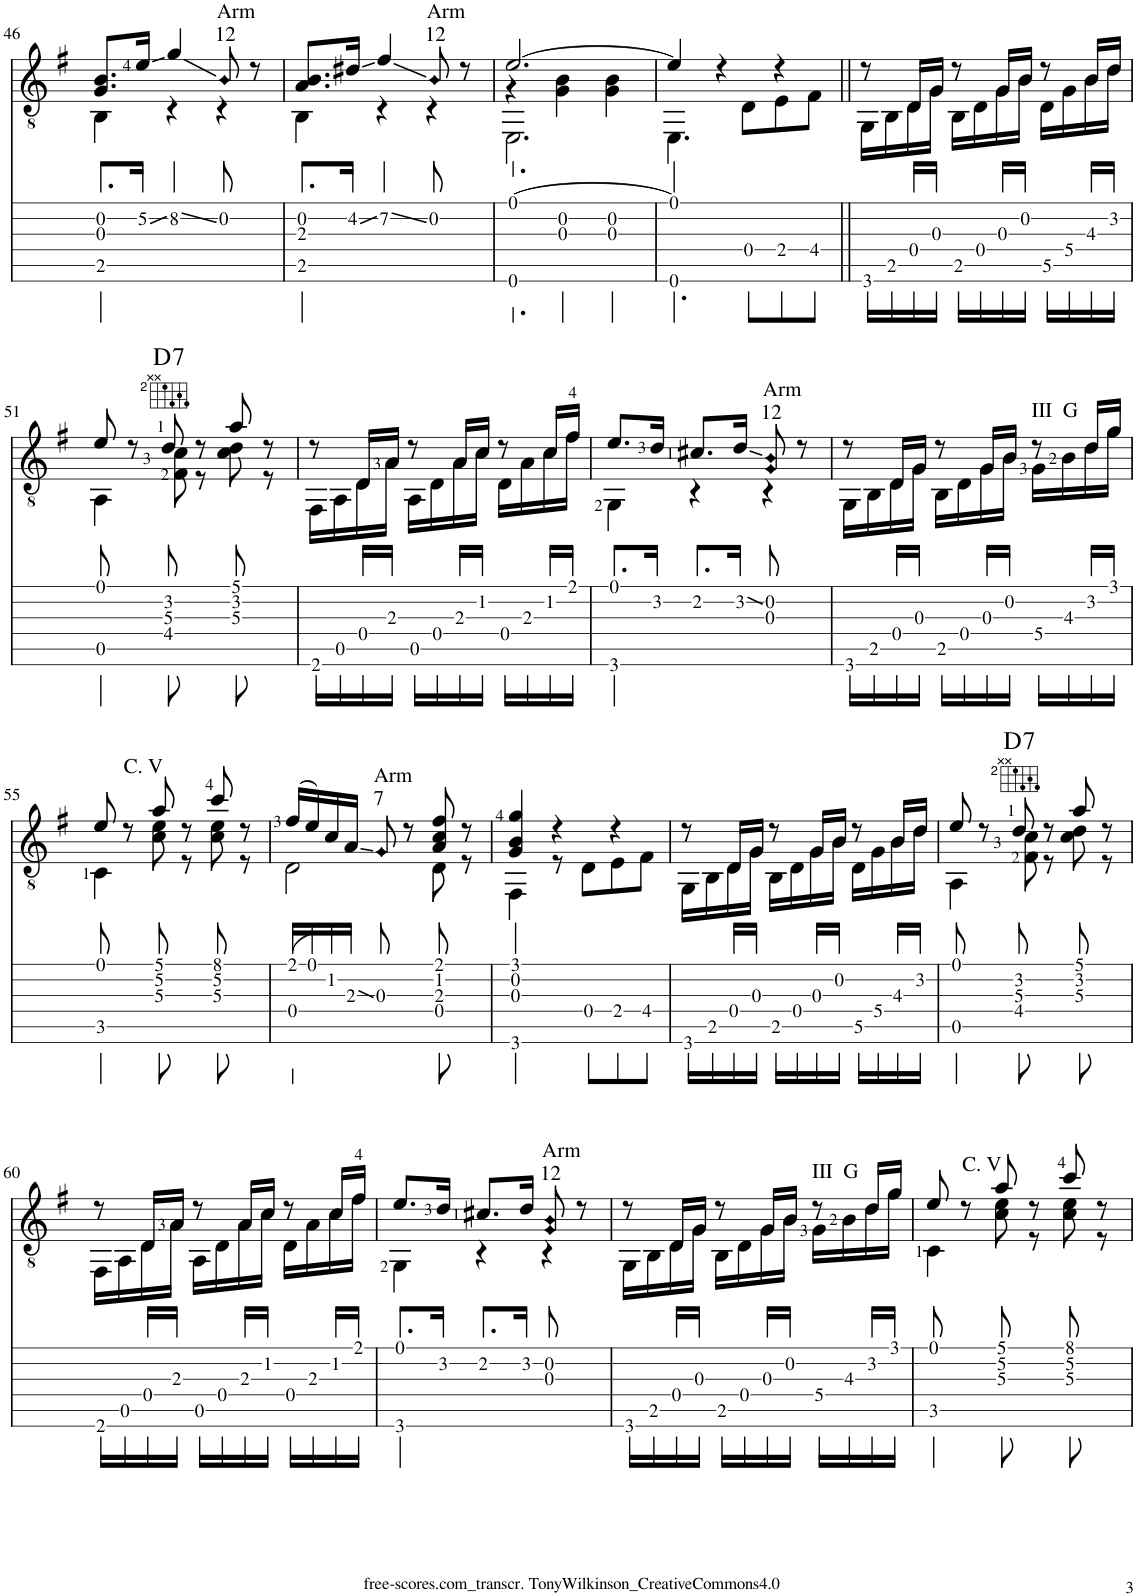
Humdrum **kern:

**kern	**kern	**harte
*part2	*part1	*part1
*staff2	*staff1	*
*I"Chitarra classica (Intavolatura)	*I"Guitar	*
!!LO:PB:g=z
*	*clefGv2	*
*k[f#]	*k[f#]	*
*M3/4	*M3/4	*
=46	=46	=46
*^	*^	*
8.G/ 8.B/L	4BB\	8.G/ 8.B/L	4BB\	.
16e/Jk	.	16e/Jk	.	.
4g/	4r	4g/	4r	.
!	!	!LO:TX:a:t=Arm	!	!
!	!	!LO:TX:a:t=12	!	!
8B/	4r	8B/	4r	.
8r	.	8r	.	.
=47	=47	=47	=47	=47
8.A/ 8.B/L	4BB\	8.A/ 8.B/L	4BB\	.
16d#X/Jk	.	16d#X/Jk	.	.
4f#/	4r	4f#/	4r	.
!	!	!LO:TX:a:t=Arm	!	!
!	!	!LO:TX:a:t=12	!	!
8B/	4r	8B/	4r	.
8r	.	8r	.	.
=48	=48	=48	=48	=48
*	*^	*	*^	*
[2.e/	4r	2.EE\	[2.e/	4r	2.EE\	.
.	4G\ 4B\	.	.	4G\ 4B\	.	.
.	4G\ 4B\	.	.	4G\ 4B\	.	.
*	*v	*v	*	*	*	*
*	*	*	*v	*v	*
=49	=49	=49	=49	=49
4e/]	4.EE\	4e/]	4.EE\	.
4r	.	4r	.	.
.	8D\L	.	8D\L	.
4r	8E\	4r	8E\	.
.	8F#\J	.	8F#\J	.
=50||	=50||	=50||	=50||	=50||
8r	16GG\LL	8r	16GG\LL	.
.	16BB\	.	16BB\	.
16D/LL	16D\	16D/LL	16D\	.
16G/JJ	16G\JJ	16G/JJ	16G\JJ	.
8r	16BB\LL	8r	16BB\LL	.
.	16D\	.	16D\	.
16G/LL	16G\	16G/LL	16G\	.
16B/JJ	16B\JJ	16B/JJ	16B\JJ	.
8r	16D\LL	8r	16D\LL	.
.	16G\	.	16G\	.
16B/LL	16B\	16B/LL	16B\	.
16d/JJ	16d\JJ	16d/JJ	16d\JJ	.
!!LO:LB:g=z	!!
=51	=51	=51	=51	=51
8e/	4AA\	8e/	4AA\	.
8r	.	8r	.	.
!	!	!	!	!LO:H:kt=7
8d/	8F#\ 8c\	8d/	8F#\ 8c\	D:7
8r	8r	8r	8r	.
8a/	8c\ 8d\	8a/	8c\ 8d\	.
8r	8r	8r	8r	.
=52	=52	=52	=52	=52
8r	16FF#\LL	8r	16FF#\LL	.
.	16AA\	.	16AA\	.
16D/LL	16D\	16D/LL	16D\	.
16A/JJ	16A\JJ	16A/JJ	16A\JJ	.
8r	16AA\LL	8r	16AA\LL	.
.	16D\	.	16D\	.
16A/LL	16A\	16A/LL	16A\	.
16c/JJ	16c\JJ	16c/JJ	16c\JJ	.
8r	16D\LL	8r	16D\LL	.
.	16A\	.	16A\	.
16c/LL	16c\	16c/LL	16c\	.
16f#/JJ	16f#\JJ	16f#/JJ	16f#\JJ	.
=53	=53	=53	=53	=53
8.e/L	4GG\	8.e/L	4GG\	.
16d/Jk	.	16d/Jk	.	.
8.c#X/L	4r	8.c#X/L	4r	.
16d/Jk	.	16d/Jk	.	.
!	!	!LO:TX:a:t=Arm	!	!
!	!	!LO:TX:a:t=12	!	!
8G/ 8B/	4r	8G/ 8B/	4r	.
8r	.	8r	.	.
=54	=54	=54	=54	=54
8r	16GG\LL	8r	16GG\LL	.
.	16BB\	.	16BB\	.
16D/LL	16D\	16D/LL	16D\	.
16G/JJ	16G\JJ	16G/JJ	16G\JJ	.
8r	16BB\LL	8r	16BB\LL	.
.	16D\	.	16D\	.
16G/LL	16G\	16G/LL	16G\	.
16B/JJ	16B\JJ	16B/JJ	16B\JJ	.
!	!	!LO:TX:a:t=III  G	!	!
8r	16G\LL	8r	16G\LL	.
.	16B\	.	16B\	.
16d/LL	16d\	16d/LL	16d\	.
16g/JJ	16g\JJ	16g/JJ	16g\JJ	.
!!LO:LB:g=z	!!
=55	=55	=55	=55	=55
8e/	4C\	8e/	4C\	.
8r	.	8r	.	.
!	!	!LO:TX:a:t=C. V	!	!
8a/	8c\ 8e\	8a/	8c\ 8e\	.
8r	8r	8r	8r	.
8cc/	8c\ 8e\	8cc/	8c\ 8e\	.
8r	8r	8r	8r	.
=56	=56	=56	=56	=56
(16f#/LL	2D\	(16f#/LL	2D\	.
16e/)	.	16e/)	.	.
16c/	.	16c/	.	.
16A/JJ	.	16A/JJ	.	.
!	!	!LO:TX:a:t=Arm	!	!
!	!	!LO:TX:a:t=7	!	!
8G/	.	8G/	.	.
8r	.	8r	.	.
8A/ 8c/ 8f#/	8D\	8A/ 8c/ 8f#/	8D\	.
8r	8r	8r	8r	.
=57	=57	=57	=57	=57
4G/ 4B/ 4g/	4GG\	4G/ 4B/ 4g/	4FF#\	.
4r	8r	4r	8r	.
.	8D\L	.	8D\L	.
4r	8E\	4r	8E\	.
.	8F#\J	.	8F#\J	.
=58	=58	=58	=58	=58
8r	16GG\LL	8r	16GG\LL	.
.	16BB\	.	16BB\	.
16D/LL	16D\	16D/LL	16D\	.
16G/JJ	16G\JJ	16G/JJ	16G\JJ	.
8r	16BB\LL	8r	16BB\LL	.
.	16D\	.	16D\	.
16G/LL	16G\	16G/LL	16G\	.
16B/JJ	16B\JJ	16B/JJ	16B\JJ	.
8r	16D\LL	8r	16D\LL	.
.	16G\	.	16G\	.
16B/LL	16B\	16B/LL	16B\	.
16d/JJ	16d\JJ	16d/JJ	16d\JJ	.
=59	=59	=59	=59	=59
8e/	4AA\	8e/	4AA\	.
8r	.	8r	.	.
!	!	!	!	!LO:H:kt=7
8d/	8F#\ 8c\	8d/	8F#\ 8c\	D:7
8r	8r	8r	8r	.
8a/	8c\ 8d\	8a/	8c\ 8d\	.
8r	8r	8r	8r	.
!!LO:LB:g=z	!!
=60	=60	=60	=60	=60
8r	16FF#\LL	8r	16FF#\LL	.
.	16AA\	.	16AA\	.
16D/LL	16D\	16D/LL	16D\	.
16A/JJ	16A\JJ	16A/JJ	16A\JJ	.
8r	16AA\LL	8r	16AA\LL	.
.	16D\	.	16D\	.
16A/LL	16A\	16A/LL	16A\	.
16c/JJ	16c\JJ	16c/JJ	16c\JJ	.
8r	16D\LL	8r	16D\LL	.
.	16A\	.	16A\	.
16c/LL	16c\	16c/LL	16c\	.
16f#/JJ	16f#\JJ	16f#/JJ	16f#\JJ	.
=61	=61	=61	=61	=61
8.e/L	4GG\	8.e/L	4GG\	.
16d/Jk	.	16d/Jk	.	.
8.c#X/L	4r	8.c#X/L	4r	.
16d/Jk	.	16d/Jk	.	.
!	!	!LO:TX:a:t=Arm	!	!
!	!	!LO:TX:a:t=12	!	!
8G/ 8B/	4r	8G/ 8B/	4r	.
8r	.	8r	.	.
=62	=62	=62	=62	=62
8r	16GG\LL	8r	16GG\LL	.
.	16BB\	.	16BB\	.
16D/LL	16D\	16D/LL	16D\	.
16G/JJ	16G\JJ	16G/JJ	16G\JJ	.
8r	16BB\LL	8r	16BB\LL	.
.	16D\	.	16D\	.
16G/LL	16G\	16G/LL	16G\	.
16B/JJ	16B\JJ	16B/JJ	16B\JJ	.
!	!	!LO:TX:a:t=III  G	!	!
8r	16G\LL	8r	16G\LL	.
.	16B\	.	16B\	.
16d/LL	16d\	16d/LL	16d\	.
16g/JJ	16g\JJ	16g/JJ	16g\JJ	.
=63	=63	=63	=63	=63
8e/	4C\	8e/	4C\	.
8r	.	8r	.	.
!	!	!LO:TX:a:t=C. V	!	!
8a/	8c\ 8e\	8a/	8c\ 8e\	.
8r	8r	8r	8r	.
8cc/	8c\ 8e\	8cc/	8c\ 8e\	.
8r	8r	8r	8r	.
*v	*v	*	*	*
*	*v	*v	*
=	=	=
*-	*-	*-
